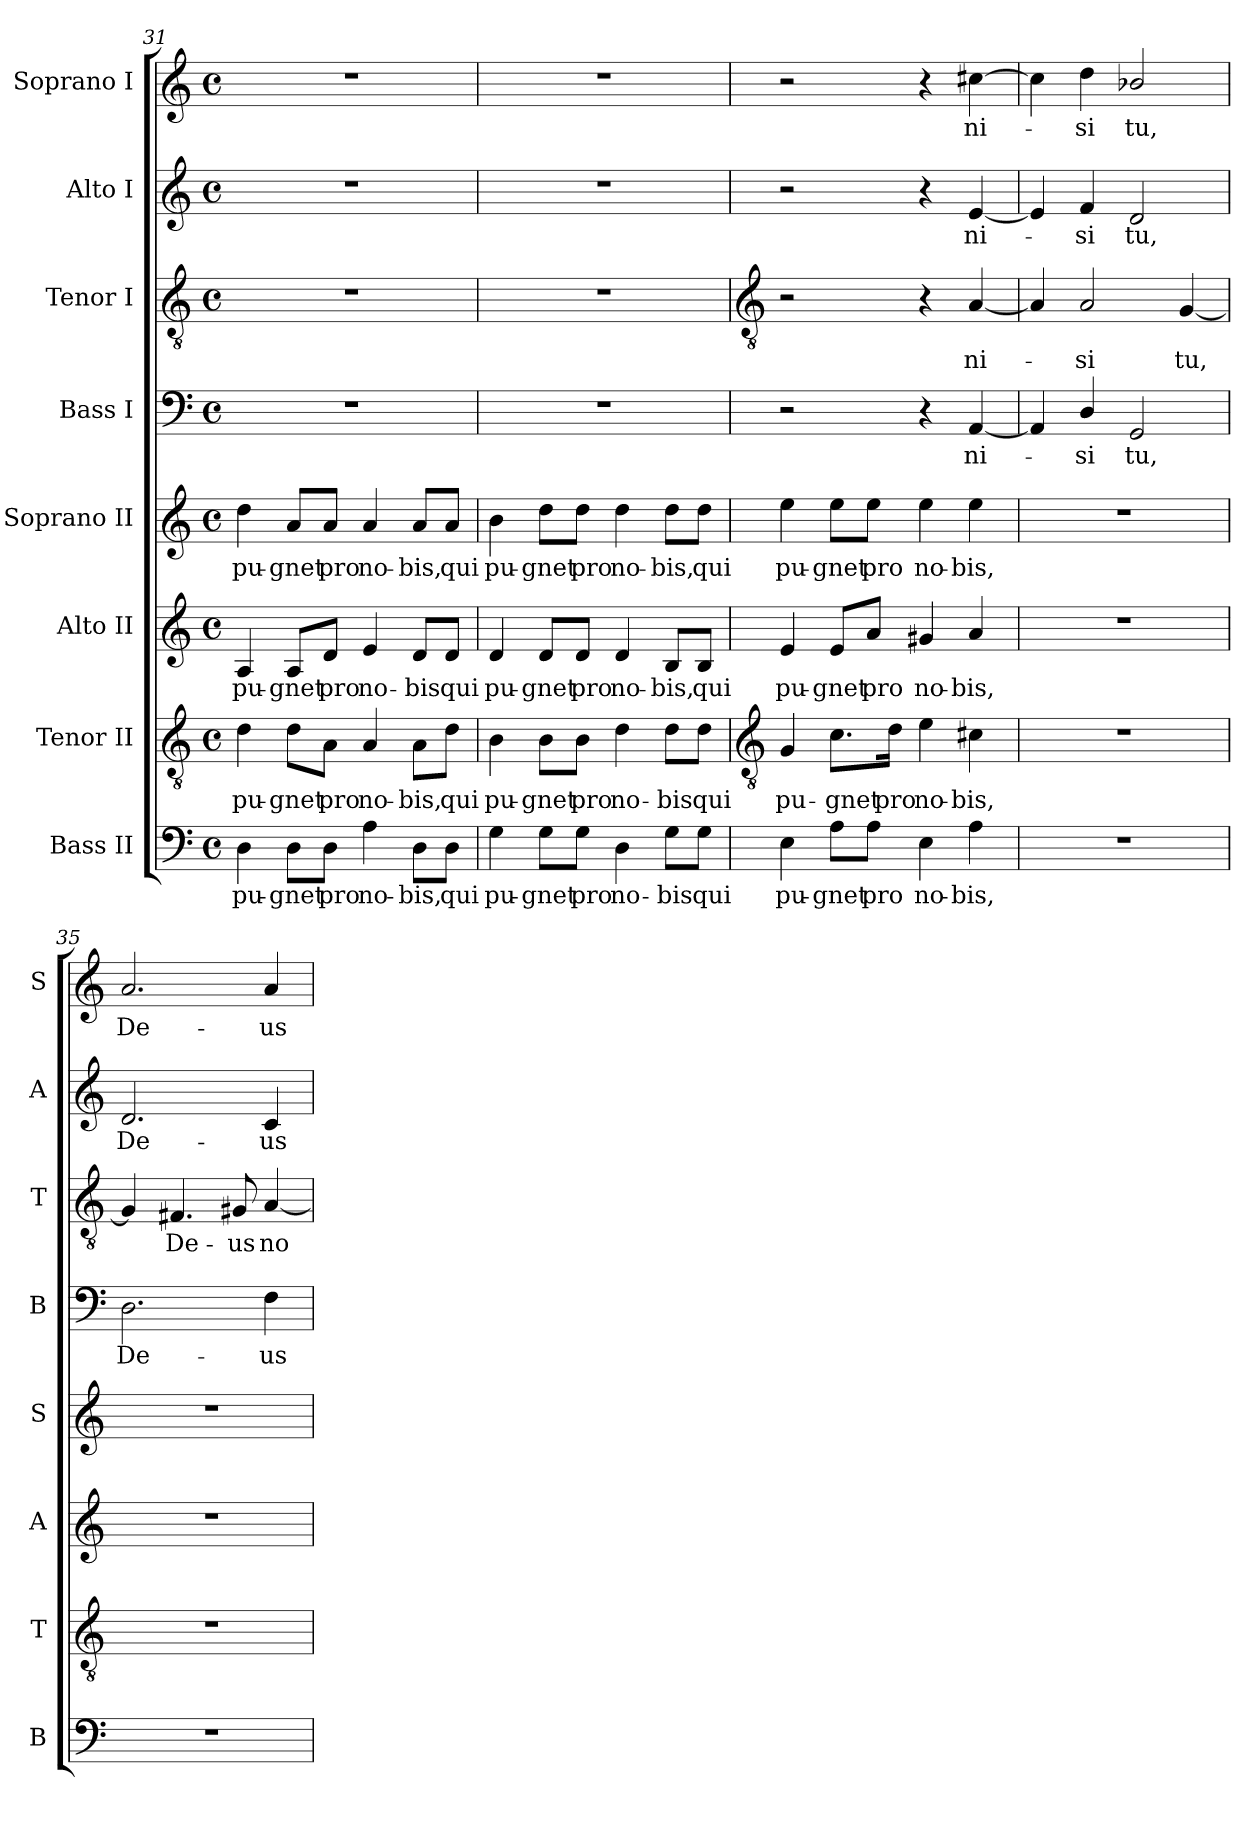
**kern	**text	**kern	**text	**kern	**text	**kern	**text	**kern	**text	**kern	**text	**kern	**text	**kern	**text
*part8	*part8	*part7	*part7	*part6	*part6	*part5	*part5	*part4	*part4	*part3	*part3	*part2	*part2	*part1	*part1
*staff8	*staff8	*staff7	*staff7	*staff6	*staff6	*staff5	*staff5	*staff4	*staff4	*staff3	*staff3	*staff2	*staff2	*staff1	*staff1
*I"Bass II	*	*I"Tenor II	*	*I"Alto II	*	*I"Soprano II	*	*I"Bass I	*	*I"Tenor I	*	*I"Alto I	*	*I"Soprano I	*
*I'B	*	*I'T	*	*I'A	*	*I'S	*	*I'B	*	*I'T	*	*I'A	*	*I'S	*
*clefF4	*	*clefGv2	*	*clefG2	*	*clefG2	*	*clefF4	*	*clefGv2	*	*clefG2	*	*clefG2	*
*k[]	*	*k[]	*	*k[]	*	*k[]	*	*k[]	*	*k[]	*	*k[]	*	*k[]	*
*C:	*	*C:	*	*C:	*	*C:	*	*C:	*	*C:	*	*C:	*	*C:	*
*M4/4	*	*M4/4	*	*M4/4	*	*M4/4	*	*M4/4	*	*M4/4	*	*M4/4	*	*M4/4	*
*met(c)	*	*met(c)	*	*met(c)	*	*met(c)	*	*met(c)	*	*met(c)	*	*met(c)	*	*met(c)	*
=31	=31	=31	=31	=31	=31	=31	=31	=31	=31	=31	=31	=31	=31	=31	=31
!	!LO:LY:b	!	!LO:LY:b	!	!LO:LY:b	!	!LO:LY:b	!	!	!	!	!	!	!	!
4D	pu-	4d	pu-	4A	pu-	4dd	pu-	1r	.	1r	.	1r	.	1r	.
!	!LO:LY:b	!	!LO:LY:b	!	!LO:LY:b	!	!LO:LY:b	!	!	!	!	!	!	!	!
8D\L	-gnet	8d\L	-gnet	8A/L	-gnet	8a/L	-gnet	.	.	.	.	.	.	.	.
!	!LO:LY:b	!	!LO:LY:b	!	!LO:LY:b	!	!LO:LY:b	!	!	!	!	!	!	!	!
8D\J	pro	8A\J	pro	8d/J	pro	8a/J	pro	.	.	.	.	.	.	.	.
!	!LO:LY:b	!	!LO:LY:b	!	!LO:LY:b	!	!LO:LY:b	!	!	!	!	!	!	!	!
4A	no-	4A	no-	4e	no-	4a	no-	.	.	.	.	.	.	.	.
!	!LO:LY:b	!	!LO:LY:b	!	!LO:LY:b	!	!LO:LY:b	!	!	!	!	!	!	!	!
8D\L	-bis,	8A\L	-bis,	8d/L	-bis	8a/L	-bis,	.	.	.	.	.	.	.	.
!	!LO:LY:b	!	!LO:LY:b	!	!LO:LY:b	!	!LO:LY:b	!	!	!	!	!	!	!	!
8D\J	qui	8d\J	qui	8d/J	qui	8a/J	qui	.	.	.	.	.	.	.	.
=32	=32	=32	=32	=32	=32	=32	=32	=32	=32	=32	=32	=32	=32	=32	=32
!	!LO:LY:b	!	!LO:LY:b	!	!LO:LY:b	!	!LO:LY:b	!	!	!	!	!	!	!	!
4G	pu-	4B	pu-	4d	pu-	4b	pu-	1r	.	1r	.	1r	.	1r	.
!	!LO:LY:b	!	!LO:LY:b	!	!LO:LY:b	!	!LO:LY:b	!	!	!	!	!	!	!	!
8G\L	-gnet	8B\L	-gnet	8d/L	-gnet	8dd\L	-gnet	.	.	.	.	.	.	.	.
!	!LO:LY:b	!	!LO:LY:b	!	!LO:LY:b	!	!LO:LY:b	!	!	!	!	!	!	!	!
8G\J	pro	8B\J	pro	8d/J	pro	8dd\J	pro	.	.	.	.	.	.	.	.
!	!LO:LY:b	!	!LO:LY:b	!	!LO:LY:b	!	!LO:LY:b	!	!	!	!	!	!	!	!
4D	no-	4d	no-	4d	no-	4dd	no-	.	.	.	.	.	.	.	.
!	!LO:LY:b	!	!LO:LY:b	!	!LO:LY:b	!	!LO:LY:b	!	!	!	!	!	!	!	!
8G\L	-bis	8d\L	-bis	8B/L	-bis,	8dd\L	-bis,	.	.	.	.	.	.	.	.
!	!LO:LY:b	!	!LO:LY:b	!	!LO:LY:b	!	!LO:LY:b	!	!	!	!	!	!	!	!
8G\J	qui	8d\J	qui	8B/J	qui	8dd\J	qui	.	.	.	.	.	.	.	.
!!LO:LB:g=z
=33	=33	=33	=33	=33	=33	=33	=33	=33	=33	=33	=33	=33	=33	=33	=33
*	*	*clefGv2	*	*	*	*	*	*	*	*clefGv2	*	*	*	*	*
!	!LO:LY:b	!	!LO:LY:b	!	!LO:LY:b	!	!LO:LY:b	!	!	!	!	!	!	!	!
4E	pu-	4G	pu-	4e	pu-	4ee	pu-	2r	.	2r	.	2r	.	2r	.
!	!LO:LY:b	!	!LO:LY:b	!	!LO:LY:b	!	!LO:LY:b	!	!	!	!	!	!	!	!
8A\L	-gnet	8.c\L	-gnet	8e/L	-gnet	8ee\L	-gnet	.	.	.	.	.	.	.	.
!	!LO:LY:b	!	!	!	!LO:LY:b	!	!LO:LY:b	!	!	!	!	!	!	!	!
8A\J	pro	.	.	8a/J	pro	8ee\J	pro	.	.	.	.	.	.	.	.
!	!	!	!LO:LY:b	!	!	!	!	!	!	!	!	!	!	!	!
.	.	16d\Jk	pro	.	.	.	.	.	.	.	.	.	.	.	.
!	!LO:LY:b	!	!LO:LY:b	!	!LO:LY:b	!	!LO:LY:b	!	!	!	!	!	!	!	!
4E	no-	4e	no-	4g#X	no-	4ee	no-	4r	.	4r	.	4r	.	4r	.
!	!LO:LY:b	!	!LO:LY:b	!	!LO:LY:b	!	!LO:LY:b	!	!LO:LY:b	!	!LO:LY:b	!	!LO:LY:b	!	!LO:LY:b
4A	-bis,	4c#X	-bis,	4a	-bis,	4ee	-bis,	[4AA	ni-	[4A	ni-	[4e	ni-	[4cc#X	ni-
=34	=34	=34	=34	=34	=34	=34	=34	=34	=34	=34	=34	=34	=34	=34	=34
1r	.	1r	.	1r	.	1r	.	4AA]	.	4A]	.	4e]	.	4cc#]	.
!	!	!	!	!	!	!	!	!	!LO:LY:b	!	!LO:LY:b	!	!LO:LY:b	!	!LO:LY:b
.	.	.	.	.	.	.	.	4D/	si	2A	si	4f	si	4dd	si
!	!	!	!	!	!	!	!	!	!LO:LY:b	!	!	!	!LO:LY:b	!	!LO:LY:b
.	.	.	.	.	.	.	.	2GG	tu,	.	.	2d	tu,	2b-X/	tu,
!	!	!	!	!	!	!	!	!	!	!	!LO:LY:b	!	!	!	!
.	.	.	.	.	.	.	.	.	.	[4G	tu,	.	.	.	.
=35	=35	=35	=35	=35	=35	=35	=35	=35	=35	=35	=35	=35	=35	=35	=35
!	!	!	!	!	!	!	!	!	!LO:LY:b	!	!	!	!LO:LY:b	!	!LO:LY:b
1r	.	1r	.	1r	.	1r	.	2.D	De-	4G]	.	2.d	De-	2.a	De-
!	!	!	!	!	!	!	!	!	!	!	!LO:LY:b	!	!	!	!
.	.	.	.	.	.	.	.	.	.	4.F#X	De-	.	.	.	.
!	!	!	!	!	!	!	!	!	!	!	!LO:LY:b	!	!	!	!
.	.	.	.	.	.	.	.	.	.	8G#X	-us	.	.	.	.
!	!	!	!	!	!	!	!	!	!LO:LY:b	!	!LO:LY:b	!	!LO:LY:b	!	!LO:LY:b
.	.	.	.	.	.	.	.	4F	-us	[4A	no-	4c	-us	4a	-us
=	=	=	=	=	=	=	=	=	=	=	=	=	=	=	=
*-	*-	*-	*-	*-	*-	*-	*-	*-	*-	*-	*-	*-	*-	*-	*-
